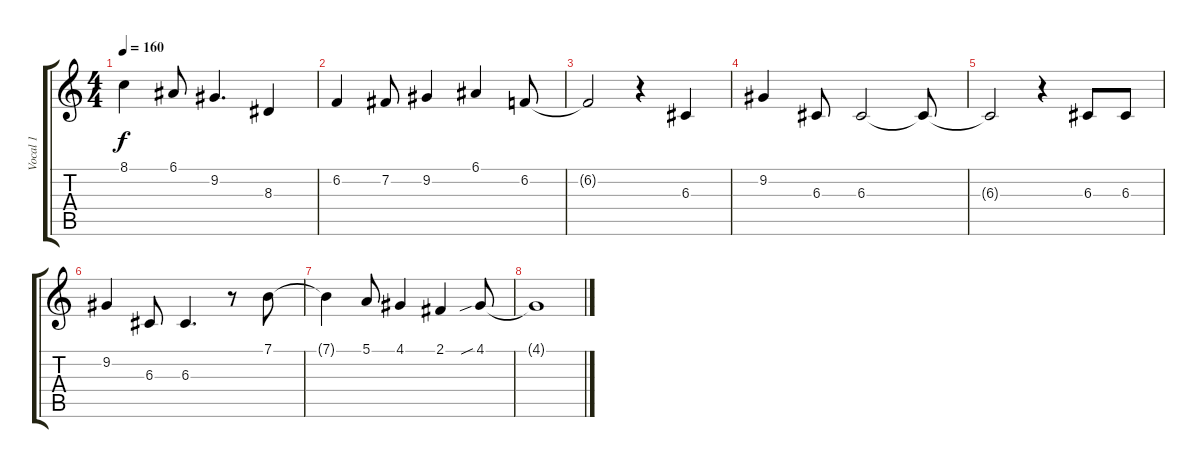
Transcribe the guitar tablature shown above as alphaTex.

\track ("Vocal 1" "Vocal 1") {instrument clarinet}
\staff {score tabs}
\tuning (E4 B3 G3 D3 A2 E2) {hide}
\ts (4 4)
\tempo 160
\clef g2
\ks c
8.1.4{dy f} 6.1.8 9.2.4{d} 8.3.4 |
6.2.4 7.2.8 9.2.4 6.1.4 6.2.8 |
6.2{t}.2 r.4 6.3.4 |
9.2.4 6.3.8 6.3.2 6.3{t}.8 |
6.3{t}.2 r.4 6.3.8 6.3.8 |
9.2.4 6.3.8 6.3.4{d} r.8 7.1.8 |
7.1{t}.4 5.1.8 4.1.4 2.1.4 4.1{sib}.8 |
4.1{t}.1
